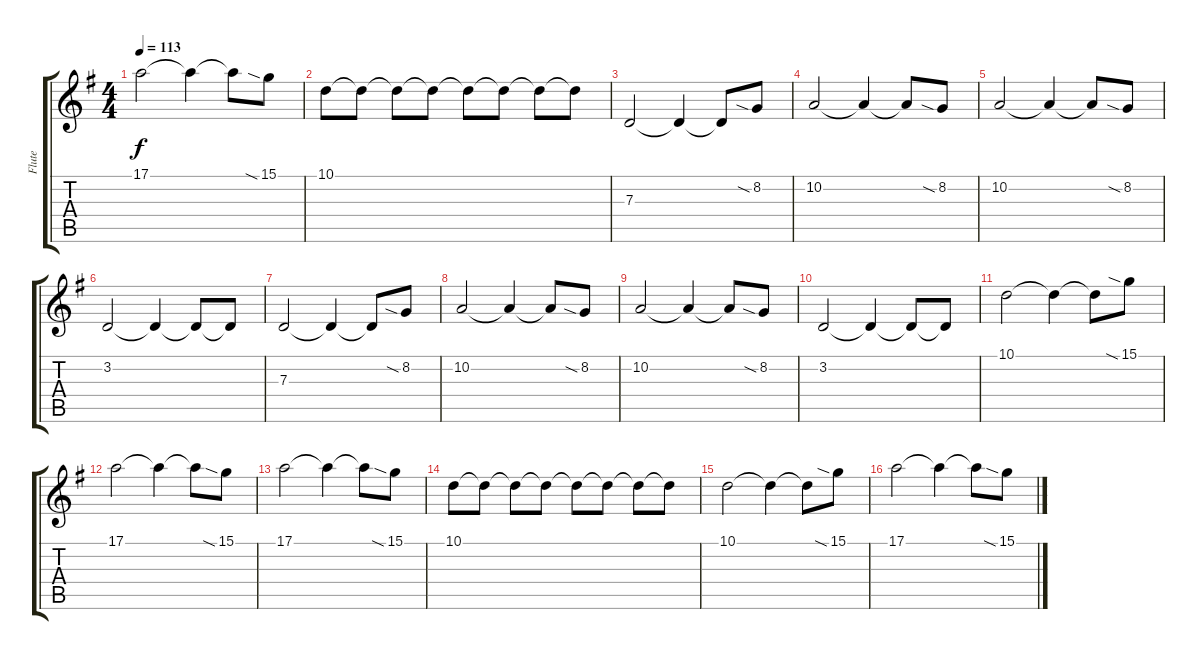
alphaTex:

\track ("Flute" "Flute") {instrument flute}
\staff {score tabs}
\tuning (E4 B3 G3 D3 A2 E2) {hide}
\ts (4 4)
\tempo 113
\clef g2
\ks g
17.1.2{dy f} 17.1{t}.4 17.1{t}.8 15.1{sia}.8 |
10.1.8 10.1{t}.8 10.1{t}.8 10.1{t}.8 10.1{t}.8 10.1{t}.8 10.1{t}.8 10.1{t}.8 |
7.3.2 7.3{t}.4 7.3{t}.8 8.2{sia}.8 |
10.2.2 10.2{t}.4 10.2{t}.8 8.2{sia}.8 |
10.2.2 10.2{t}.4 10.2{t}.8 8.2{sia}.8 |
3.2.2 3.2{t}.4 3.2{t}.8 3.2{t}.8 |
7.3.2 7.3{t}.4 7.3{t}.8 8.2{sia}.8 |
10.2.2 10.2{t}.4 10.2{t}.8 8.2{sia}.8 |
10.2.2 10.2{t}.4 10.2{t}.8 8.2{sia}.8 |
3.2.2 3.2{t}.4 3.2{t}.8 3.2{t}.8 |
10.1.2 10.1{t}.4 10.1{t}.8 15.1{sia}.8 |
17.1.2 17.1{t}.4 17.1{t}.8 15.1{sia}.8 |
17.1.2 17.1{t}.4 17.1{t}.8 15.1{sia}.8 |
10.1.8 10.1{t}.8 10.1{t}.8 10.1{t}.8 10.1{t}.8 10.1{t}.8 10.1{t}.8 10.1{t}.8 |
10.1.2 10.1{t}.4 10.1{t}.8 15.1{sia}.8 |
17.1.2 17.1{t}.4 17.1{t}.8 15.1{sia}.8
